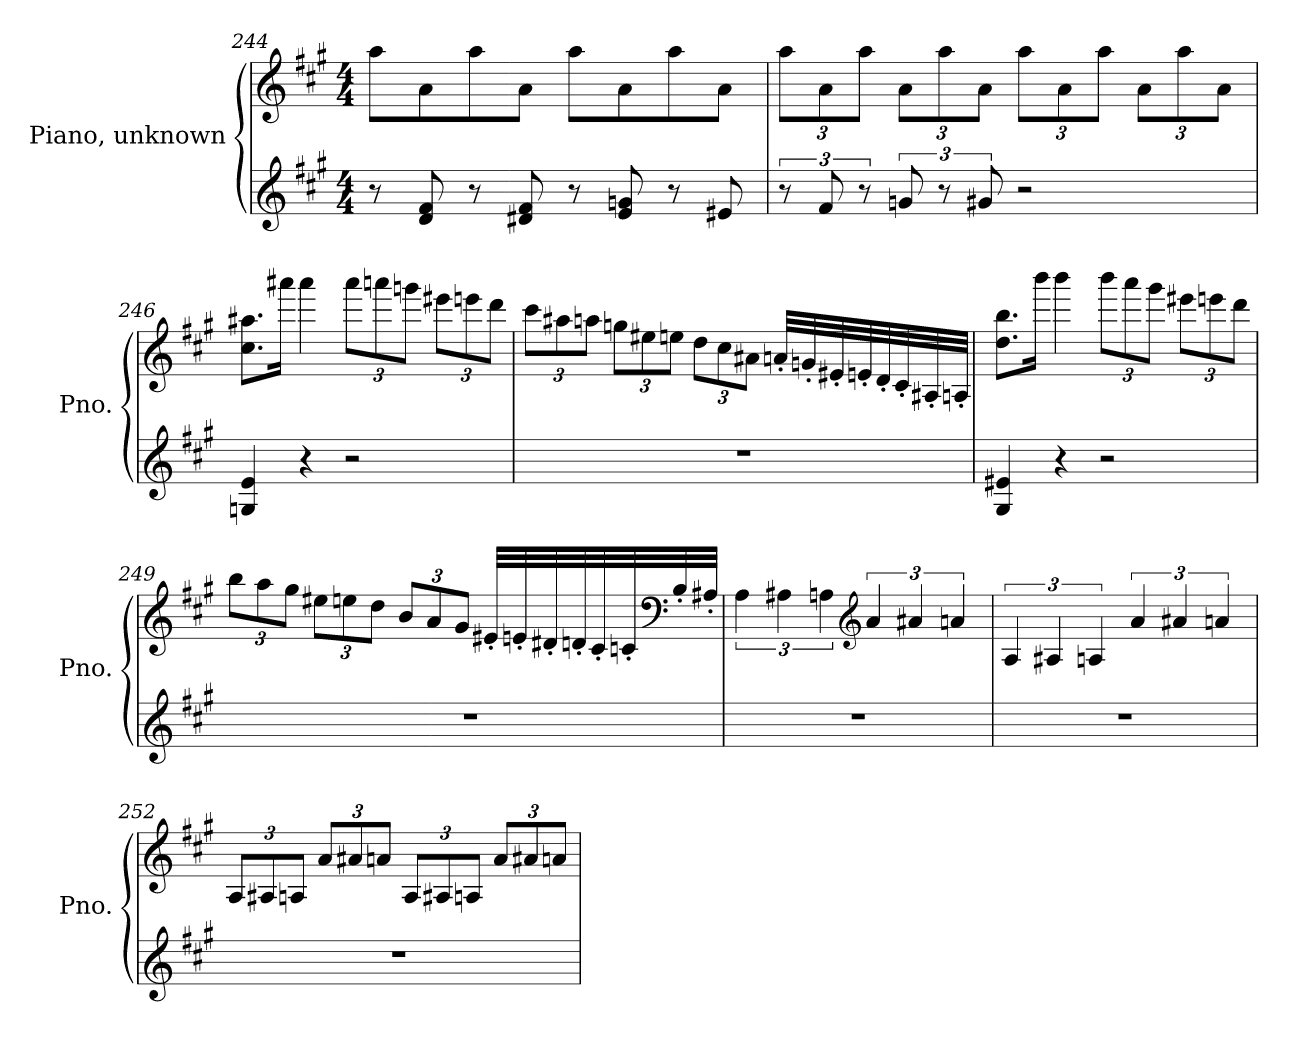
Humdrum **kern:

**kern	**kern
*part1	*part1
*staff2	*staff1
*I"Piano, unknown	*
*I'Pno.	*
!!LO:LB:g=z
*clefG2	*clefG2
*k[f#c#g#]	*k[f#c#g#]
*M4/4	*M4/4
=244	=244
8r	8aa\L
8d/ 8f#/	8a\
8r	8aa\
8d#X/ 8f#/	8a\J
8r	8aa\L
8e/ 8gn/	8a\
8r	8aa\
8e#X/	8a\J
=245	=245
*	*Xbrackettup
12r	12aa\L
12f#/	12a\
12r	12aa\J
12gn/	12a\L
12r	12aa\
12g#X/	12a\J
2r	12aa\L
.	12a\
.	12aa\J
.	12a\L
.	12aa\
.	12a\J
=246	=246
4Gn/ 4e/	8.cc#\ 8.aa#X\L
.	16aaa#X\Jk
4r	4aaa#\
2r	12aaa#\L
.	12aaan\
.	12gggn\J
.	12eee#X\L
.	12eeen\
.	12ddd\J
!!LO:LB:g=z
=247	=247
1r	12ccc#\L
.	12aa#X\
.	12aan\J
.	12ggn\L
.	12ee#X\
.	12een\J
.	12dd\L
.	12cc#\
.	12a#X\J
.	32an'/LLL
.	32gn'/
.	32e#X'/
.	32en'/
.	32d'/
.	32c#'/
.	32A#X'/
.	32An'/JJJ
=248	=248
4G#/ 4e#X/	8.dd\ 8.bb\L
.	16bbb\Jk
4r	4bbb\
2r	12bbb\L
.	12aaa\
.	12ggg#\J
.	12eee#X\L
.	12eeen\
.	12ddd\J
!!LO:LB:g=z
=249	=249
1r	12bb\L
.	12aa\
.	12gg#\J
.	12ee#X\L
.	12een\
.	12dd\J
.	12b/L
.	12a/
.	12g#/J
.	32e#X'/LLL
.	32en'/
.	32d#X'/
.	32dn'/
.	32c#'/
.	32cn'/
*	*clefF4
.	32B'/
.	32A#X'/JJJ
=250	=250
*	*brackettup
1r	6A\
.	6A#X\
.	6An\
*	*clefG2
.	6a/
.	6a#X/
.	6an/
!!LO:LB:g=z
=251	=251
1r	6A/
.	6A#X/
.	6An/
.	6a/
.	6a#X/
.	6an/
=252	=252
*	*Xbrackettup
1r	12A/L
.	12A#X/
.	12An/J
.	12a/L
.	12a#X/
.	12an/J
.	12A/L
.	12A#X/
.	12An/J
.	12a/L
.	12a#X/
.	12an/J
=	=
*-	*-
